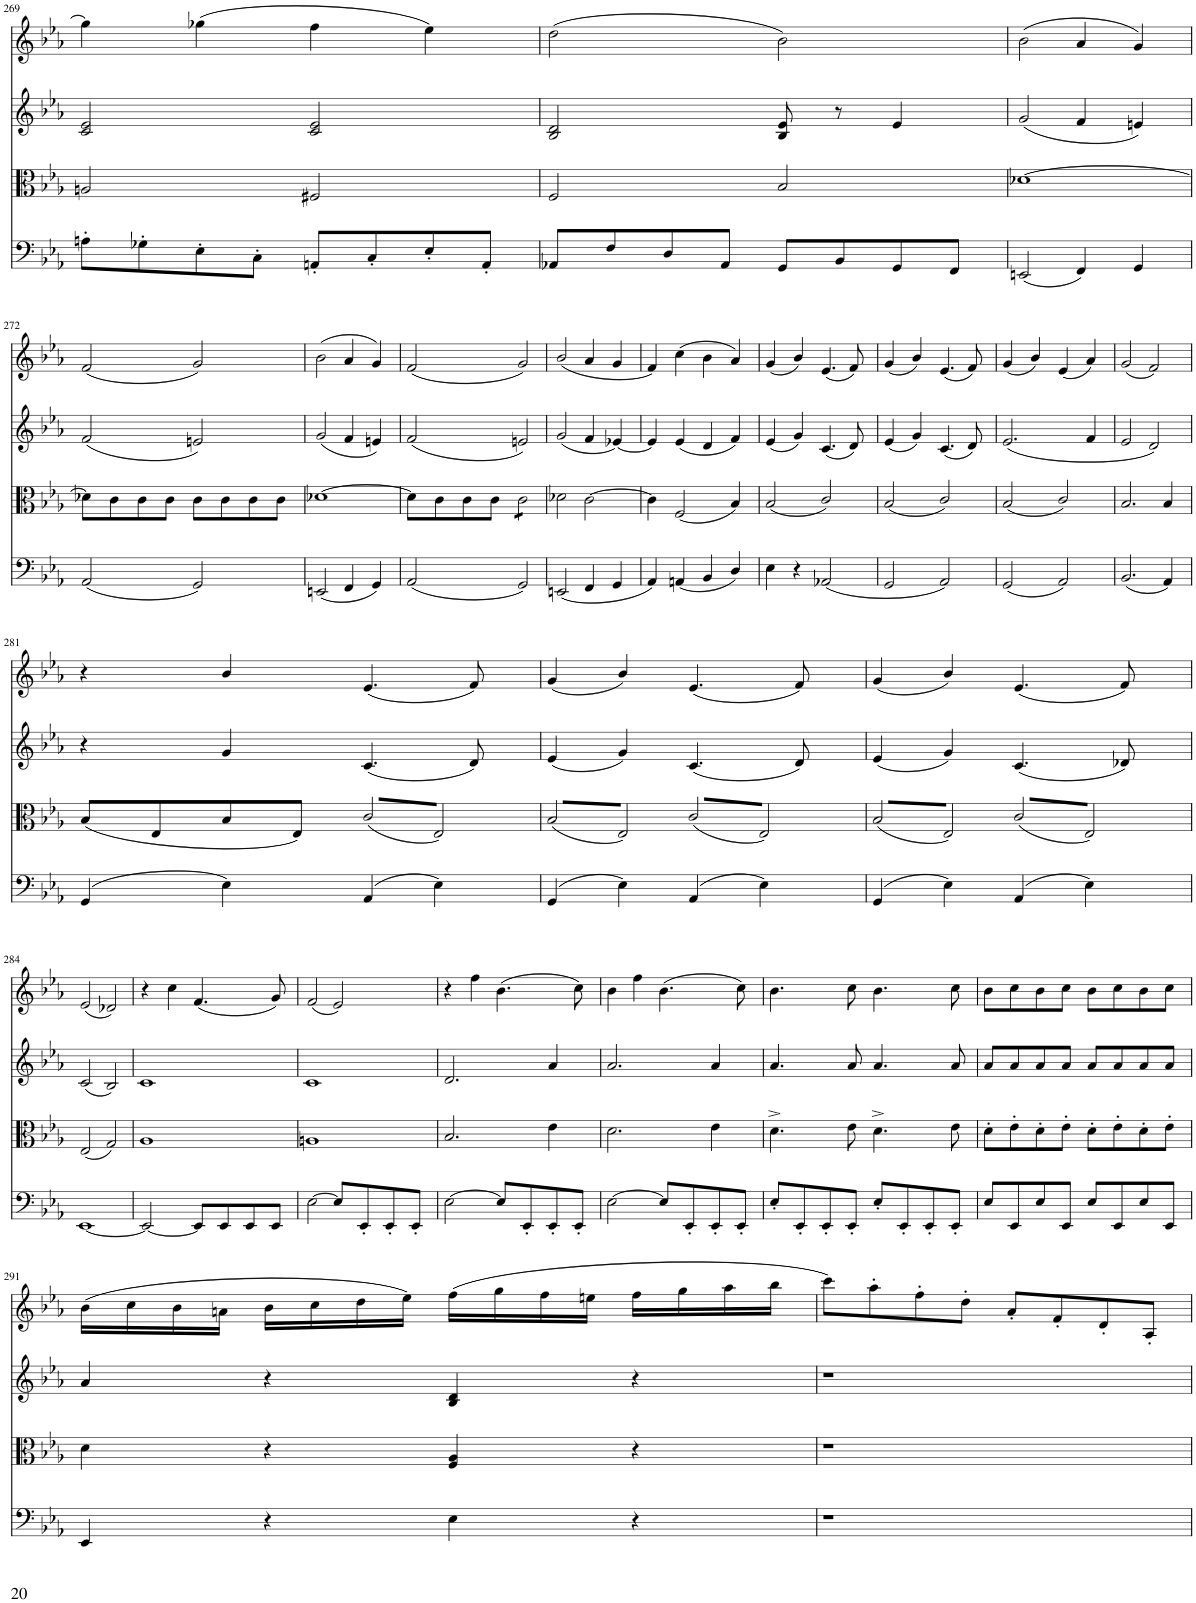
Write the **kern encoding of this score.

**kern	**kern	**kern	**kern
*part4	*part3	*part2	*part1
*staff4	*staff3	*staff2	*staff1
*I"Piano	*I"Piano	*I"Piano	*I"Piano
*I'Pno	*I'Pno	*I'Pno	*I'Pno
!!LO:PB:g=z
*clefF4	*clefC3	*clefG2	*clefG2
*k[b-e-a-]	*k[b-e-a-]	*k[b-e-a-]	*k[b-e-a-]
*M4/4	*M4/4	*M4/4	*M4/4
*met(c)	*met(c)	*met(c)	*met(c)
=269	=269	=269	=269
8An'\L	2An/	2c/ 2e-/	4gg-\]
8G-X'\	.	.	.
8E-'\	.	.	(4gg-X\
8C'\J	.	.	.
8AAn'/L	2F#X/	2c/ 2e-/	4ff\
8C'/	.	.	.
8E-'/	.	.	4ee-\)
8AA'/J	.	.	.
=270	=270	=270	=270
8AA-X/L	2F/	2B-/ 2d/	(2dd\
8F/	.	.	.
8D/	.	.	.
8AA-/J	.	.	.
8GG/L	2B-/	8B-/ 8e-/	2b-\)
8BB-/	.	8r	.
8GG/	.	4e-/	.
8FF/J	.	.	.
=271	=271	=271	=271
(2EEn/	[1d-X	(2g/	(2b-\
4FF/)	.	4f/	4a-/
4GG/	.	4en/)	4g/)
!!LO:LB:g=z
=272	=272	=272	=272
(2AA-/	8d-X\L]	(2f/	(2f/
.	8c\	.	.
.	8c\	.	.
.	8c\J	.	.
2GG/)	8c\L	2en/)	2g/)
.	8c\	.	.
.	8c\	.	.
.	8c\J	.	.
=273	=273	=273	=273
(2EEn/	[1d-X	(2g/	(2b-\
4FF/	.	4f/	4a-/
4GG/)	.	4en/)	4g/)
=274	=274	=274	=274
(2AA-/	8d-\L]	(2f/	(2f/
.	8c\	.	.
.	8c\	.	.
.	8c\J	.	.
*	*tremolo	*	*
2GG/)	8c\L	2en/)	2g/)
.	8c\	.	.
.	8c\	.	.
.	8c\J	.	.
*	*Xtremolo	*	*
=275	=275	=275	=275
(2EEn/	2d-X\	(2g/	(2b-/
4FF/	[2c\	4f/	4a-/
4GG/	.	[4e-X/)	4g/
=276	=276	=276	=276
4AA-/)	4c\]	4e-/]	4f/)
(4AAn/	(2F/	(4e-/	(4cc\
4BB-/	.	4d/	4b-\
4D/)	4B-/)	4f/)	4a-/)
=277	=277	=277	=277
4E-\	(2B-/	(4e-/	(4g/
4r	.	4g/)	4b-/)
(2AA-X/	2c/)	(4.c/	(4.e-/
.	.	8d/)	8f/)
=278	=278	=278	=278
2GG/	(2B-/	(4e-/	(4g/
.	.	4g/)	4b-/)
2AA-/)	2c/)	(4.c/	(4.e-/
.	.	8d/)	8f/)
=279	=279	=279	=279
(2GG/	(2B-/	(2.e-/	(4g/
.	.	.	4b-/)
2AA-/)	2c/)	.	(4e-/
.	.	4f/	4a-/)
=280	=280	=280	=280
(2.BB-/	2.B-/	2e-/	(2g/
.	.	2d/)	2f/)
4AA-/)	4B-/	.	.
!!LO:LB:g=z
=281	=281	=281	=281
(4GG/	(8B-/L	4r	4r
.	8E-/	.	.
4E-\)	8B-/	4g/	4b-/
.	8E-/J)	.	.
*	*tremolo	*	*
(4AA-/	(16c/LL	(4.c/	(4.e-/
.	16E-/)	.	.
.	16c/	.	.
.	16E-/)	.	.
4E-\)	16c/	.	.
.	16E-/)	.	.
.	16c/	8d/)	8f/)
.	16E-/)JJ	.	.
=282	=282	=282	=282
(4GG/	(16B-/LL	(4e-/	(4g/
.	16E-/)	.	.
.	16B-/	.	.
.	16E-/)	.	.
4E-\)	16B-/	4g/)	4b-/)
.	16E-/)	.	.
.	16B-/	.	.
.	16E-/)JJ	.	.
(4AA-/	(16c/LL	(4.c/	(4.e-/
.	16E-/)	.	.
.	16c/	.	.
.	16E-/)	.	.
4E-\)	16c/	.	.
.	16E-/)	.	.
.	16c/	8d/)	8f/)
.	16E-/)JJ	.	.
=283	=283	=283	=283
(4GG/	(16B-/LL	(4e-/	(4g/
.	16E-/)	.	.
.	16B-/	.	.
.	16E-/)	.	.
4E-\)	16B-/	4g/)	4b-/)
.	16E-/)	.	.
.	16B-/	.	.
.	16E-/)JJ	.	.
(4AA-/	(16c/LL	(4.c/	(4.e-/
.	16E-/)	.	.
.	16c/	.	.
.	16E-/)	.	.
4E-\)	16c/	.	.
.	16E-/)	.	.
.	16c/	8d-X/)	8f/)
.	16E-/)JJ	.	.
*	*Xtremolo	*	*
!!LO:LB:g=z
=284	=284	=284	=284
[1EE-	(2E-/	(2c/	(2e-/
.	.	.	.
.	.	.	.
.	.	.	.
.	2G/)	2B-/)	2d-X/)
=285	=285	=285	=285
2EE-/_	1A-	1c	4r
.	.	.	4cc\
8EE-/L]	.	.	(4.f/
8EE-/	.	.	.
8EE-/	.	.	.
8EE-/J	.	.	8g/)
=286	=286	=286	=286
[2E-\	1An	1c	(2f/
8E-/L]	.	.	2e-/)
8EE-'/	.	.	.
8EE-'/	.	.	.
8EE-'/J	.	.	.
=287	=287	=287	=287
[2E-\	2.B-/	2.d/	4r
.	.	.	4ff\
8E-/L]	.	.	(4.b-\
8EE-'/	.	.	.
8EE-'/	4e-\	4a-/	.
8EE-'/J	.	.	8cc\)
=288	=288	=288	=288
[2E-\	2.d\	2.a-/	4b-\
.	.	.	4ff\
8E-/L]	.	.	(4.b-\
8EE-'/	.	.	.
8EE-'/	4e-\	4a-/	.
8EE-'/J	.	.	8cc\)
=289	=289	=289	=289
8E-'/L	4.d^\	4.a-/	4.b-\
8EE-'/	.	.	.
8EE-'/	.	.	.
8EE-'/J	8e-\	8a-/	8cc\
8E-'/L	4.d^\	4.a-/	4.b-\
8EE-'/	.	.	.
8EE-'/	.	.	.
8EE-'/J	8e-\	8a-/	8cc\
=290	=290	=290	=290
8E-/L	8d'\L	8a-/L	8b-\L
8EE-/	8e-'\	8a-/	8cc\
8E-/	8d'\	8a-/	8b-\
8EE-/J	8e-'\J	8a-/J	8cc\J
8E-/L	8d'\L	8a-/L	8b-\L
8EE-/	8e-'\	8a-/	8cc\
8E-/	8d'\	8a-/	8b-\
8EE-/J	8e-'\J	8a-/J	8cc\J
!!LO:LB:g=z
=291	=291	=291	=291
4EE-/	4d\	4a-/	(16b-\LL
.	.	.	16cc\
.	.	.	16b-\
.	.	.	16an\JJ
4r	4r	4r	16b-\LL
.	.	.	16cc\
.	.	.	16dd\
.	.	.	16ee-\JJ)
4E-\	4F/ 4A-/	4B-/ 4d/	(16ff\LL
.	.	.	16gg\
.	.	.	16ff\
.	.	.	16een\JJ
4r	4r	4r	16ff\LL
.	.	.	16gg\
.	.	.	16aa-\
.	.	.	16bb-\JJ
=292	=292	=292	=292
1r	1r	1r	8ccc\L)
.	.	.	8aa-'\
.	.	.	8ff'\
.	.	.	8dd'\J
.	.	.	8a-'/L
.	.	.	8f'/
.	.	.	8d'/
.	.	.	8A-'/J
=	=	=	=
*-	*-	*-	*-
